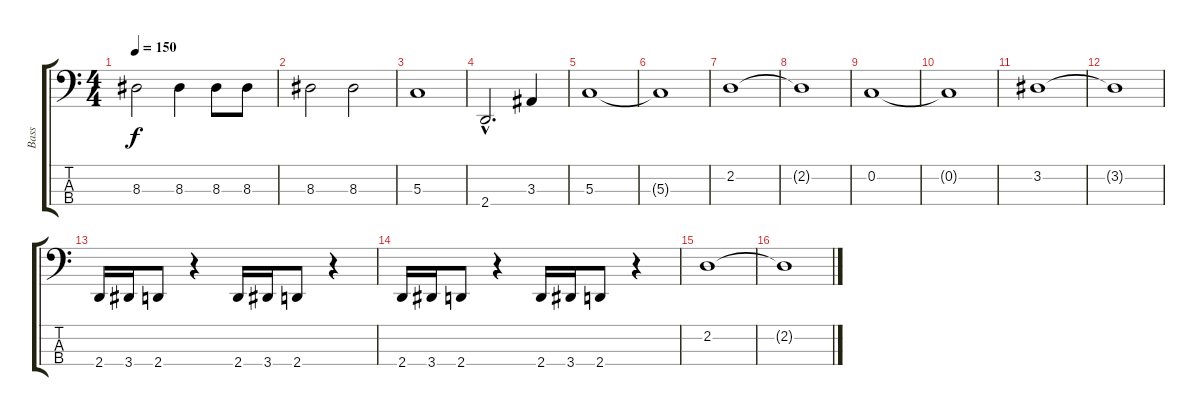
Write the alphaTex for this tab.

\track ("Bass" "Bass") {instrument electricbasspick}
\staff {score tabs}
\tuning (F2 C2 G1 C1) {hide}
\ts (4 4)
\tempo 150
\clef f4
\ks c
8.3.2{dy f} 8.3.4 8.3.8 8.3.8 |
8.3.2 8.3.2 |
5.3.1 |
2.4{hac}.2{d} 3.3.4 |
5.3.1 |
5.3{t}.1 |
2.2.1 |
2.2{t}.1 |
0.2.1 |
0.2{t}.1 |
3.2.1 |
3.2{t}.1 |
2.4.16 3.4.16 2.4.8 r.4 2.4.16 3.4.16 2.4.8 r.4 |
2.4.16 3.4.16 2.4.8 r.4 2.4.16 3.4.16 2.4.8 r.4 |
2.2.1 |
2.2{t}.1
